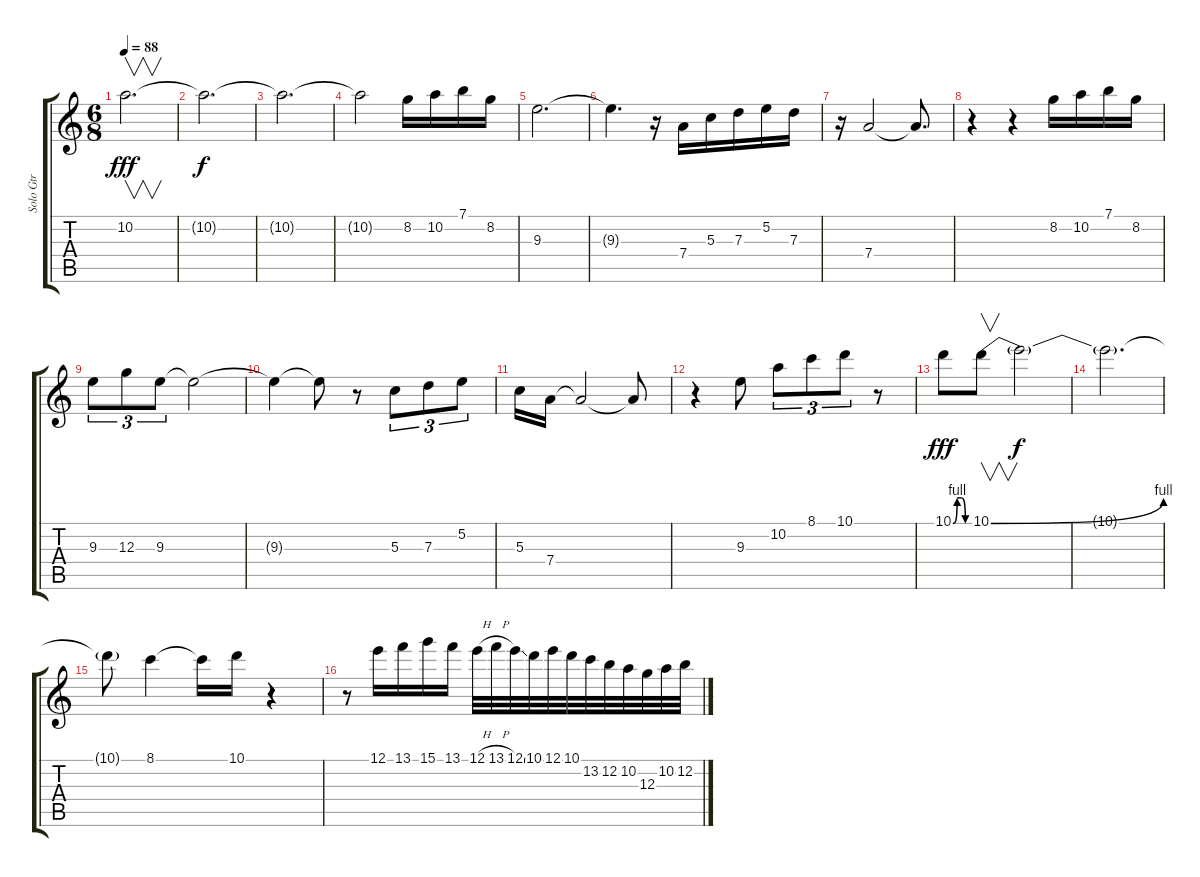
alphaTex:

\track ("Solo Gtr            " "Solo Gtr  ") {instrument distortionguitar}
\staff {score tabs}
\tuning (E4 B3 G3 D3 A2 E2) {hide}
\ts (6 8)
\tempo 88
\clef g2
\ks c
10.2.2{v d dy fff} |
10.2{t}.2{d dy f} |
10.2{t}.2{d} |
10.2{t}.2 8.2.16 10.2.16 7.1.16 8.2.16 |
9.3.2{d} |
9.3{t}.4{d} r.16 7.4.16 5.3.16 7.3.16 5.2.16 7.3.16 |
r.16 7.4.2 7.4{t}.8{d} |
r.4 r.4 8.2.16 10.2.16 7.1.16 8.2.16 |
9.3.8{tu (3 2)} 12.3.8{tu (3 2)} 9.3.8{tu (3 2)} 9.3{t}.2 |
9.3{t}.4 9.3{t}.8 r.8 5.3.8{tu (3 2)} 7.3.8{tu (3 2)} 5.2.8{tu (3 2)} |
5.3.16 7.4.16 7.4{t}.2 7.4{t}.8 |
r.4 9.3.8 10.2.8{tu (3 2)} 8.1.8{tu (3 2)} 10.1.8{tu (3 2)} r.8 |
10.1{be (custom 0 0 15 4 30 4 45 0 60 0)}.8{dy fff} 10.1{be (bend 0 0 60 4)}.8{v} 10.1{t}.2{dy f} |
10.1{t}.2{d} |
10.1{t}.8 8.1.4 8.1{t}.16 10.1.16 r.4 |
r.8 12.1.16 13.1.16 15.1.16 13.1.16 12.1{h}.32 13.1{h}.32 12.1{ss}.32 10.1.32 12.1.32 10.1.32 13.2.32 12.2.32 10.2.32 12.3.32 10.2.32 12.2.32
